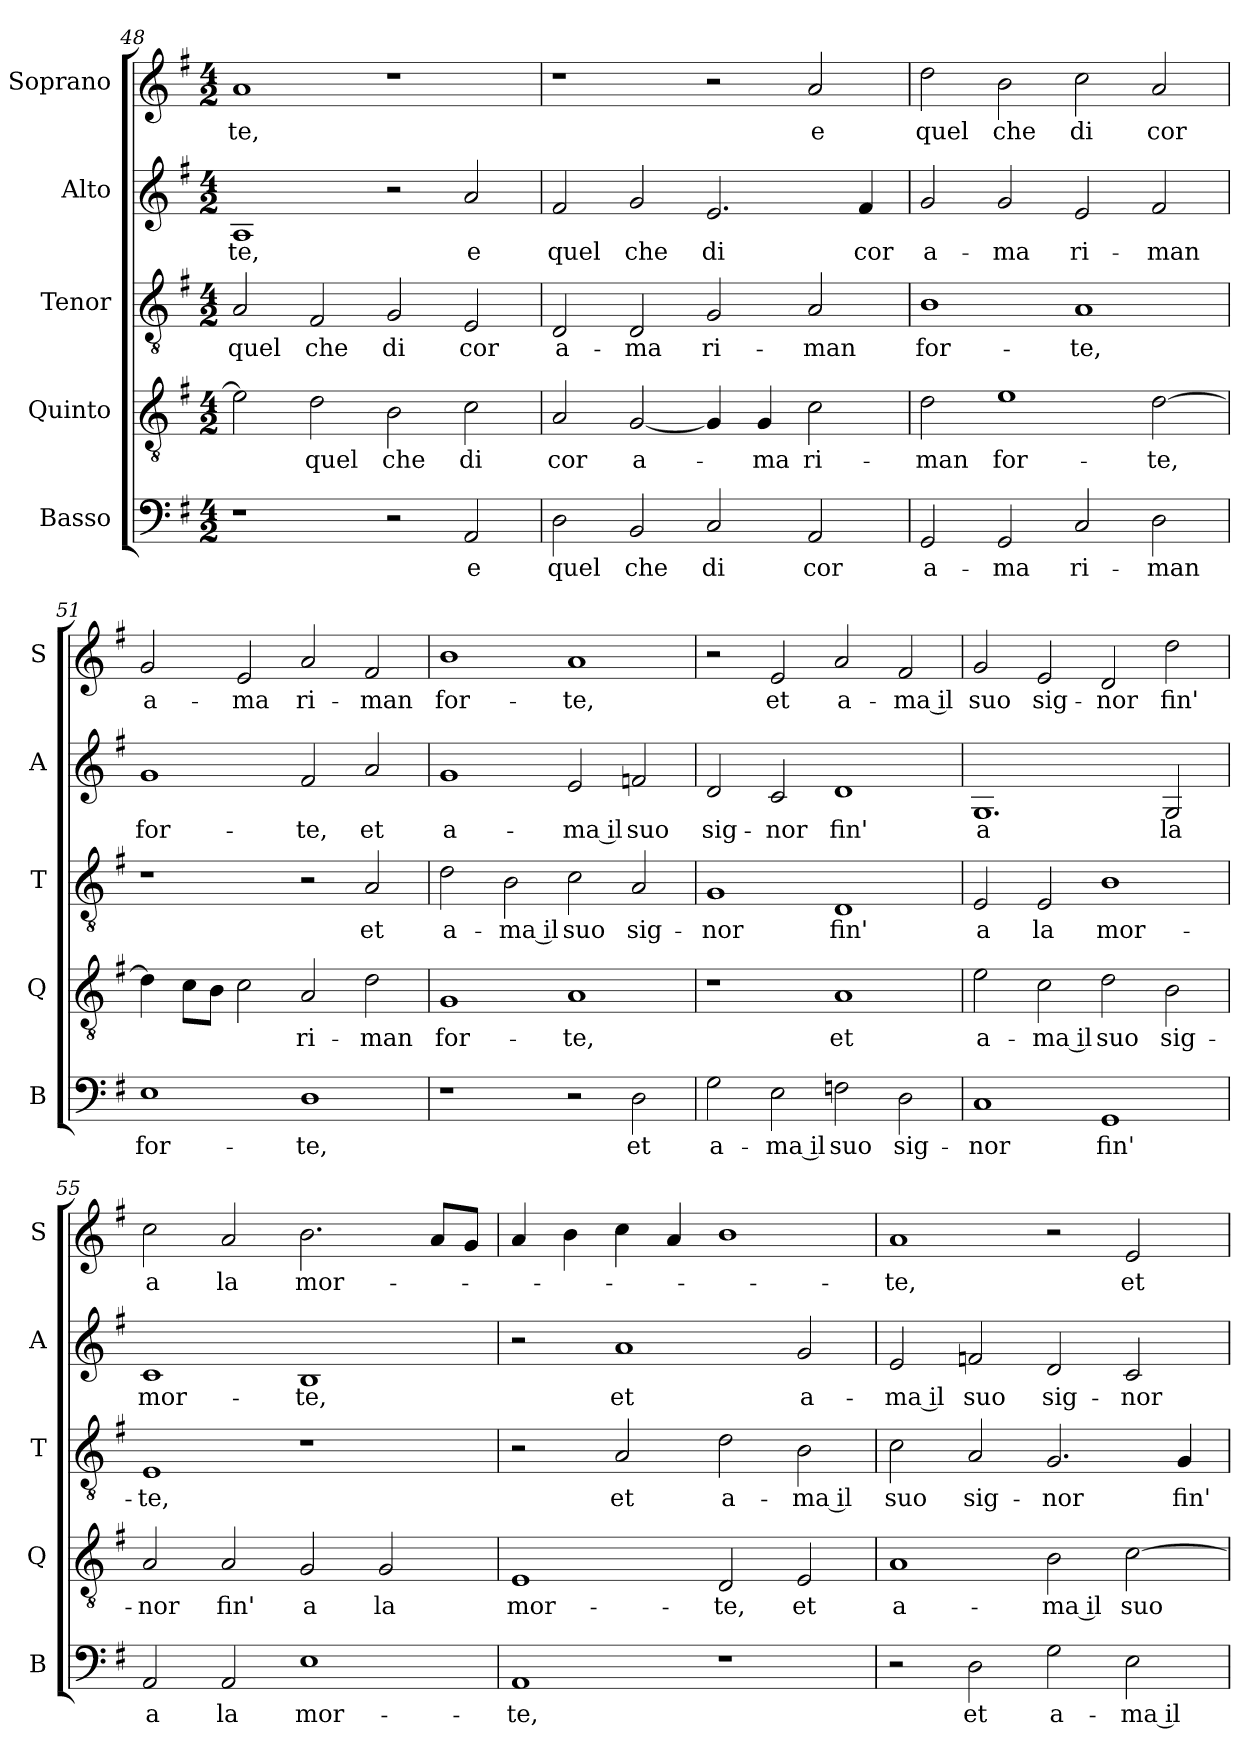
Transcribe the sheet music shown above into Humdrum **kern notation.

**kern	**text	**kern	**text	**kern	**text	**kern	**text	**kern	**text
*part5	*part5	*part4	*part4	*part3	*part3	*part2	*part2	*part1	*part1
*staff5	*staff5	*staff4	*staff4	*staff3	*staff3	*staff2	*staff2	*staff1	*staff1
*I"Basso	*	*I"Quinto	*	*I"Tenor	*	*I"Alto	*	*I"Soprano	*
*I'B	*	*I'Q	*	*I'T	*	*I'A	*	*I'S	*
*clefF4	*	*clefGv2	*	*clefGv2	*	*clefG2	*	*clefG2	*
*k[f#]	*	*k[f#]	*	*k[f#]	*	*k[f#]	*	*k[f#]	*
*G:	*	*G:	*	*G:	*	*G:	*	*G:	*
*M4/2	*	*M4/2	*	*M4/2	*	*M4/2	*	*M4/2	*
=48	=48	=48	=48	=48	=48	=48	=48	=48	=48
!	!	!	!	!	!LO:LY:b	!	!LO:LY:b	!	!LO:LY:b
1r	.	2e\]	.	2A/	quel	1A	-te,	1a	-te,
!	!	!	!LO:LY:b	!	!LO:LY:b	!	!	!	!
.	.	2d\	quel	2F#/	che	.	.	.	.
!	!	!	!LO:LY:b	!	!LO:LY:b	!	!	!	!
2r	.	2B\	che	2G/	di	2r	.	1r	.
!	!LO:LY:b	!	!LO:LY:b	!	!LO:LY:b	!	!LO:LY:b	!	!
2AA/	e	2c\	di	2E/	cor	2a/	e	.	.
!!LO:LB:g=z
=49	=49	=49	=49	=49	=49	=49	=49	=49	=49
!	!LO:LY:b	!	!LO:LY:b	!	!LO:LY:b	!	!LO:LY:b	!	!
2D\	quel	2A/	cor	2D/	a-	2f#/	quel	1r	.
!	!LO:LY:b	!	!LO:LY:b	!	!LO:LY:b	!	!LO:LY:b	!	!
2BB/	che	[2G/	a-	2D/	-ma	2g/	che	.	.
!	!LO:LY:b	!	!	!	!LO:LY:b	!	!LO:LY:b	!	!
2C/	di	4G/]	.	2G/	ri-	2.e/	di	2r	.
!	!	!	!LO:LY:b	!	!	!	!	!	!
.	.	4G/	-ma	.	.	.	.	.	.
!	!LO:LY:b	!	!LO:LY:b	!	!LO:LY:b	!	!	!	!LO:LY:b
2AA/	cor	2c\	ri-	2A/	-man	.	.	2a/	e
!	!	!	!	!	!	!	!LO:LY:b	!	!
.	.	.	.	.	.	4f#/	cor	.	.
=50	=50	=50	=50	=50	=50	=50	=50	=50	=50
!	!LO:LY:b	!	!LO:LY:b	!	!LO:LY:b	!	!LO:LY:b	!	!LO:LY:b
2GG/	a-	2d\	-man	1B	for-	2g/	a-	2dd\	quel
!	!LO:LY:b	!	!LO:LY:b	!	!	!	!LO:LY:b	!	!LO:LY:b
2GG/	-ma	1e	for-	.	.	2g/	-ma	2b\	che
!	!LO:LY:b	!	!	!	!LO:LY:b	!	!LO:LY:b	!	!LO:LY:b
2C/	ri-	.	.	1A	-te,	2e/	ri-	2cc\	di
!	!LO:LY:b	!	!LO:LY:b	!	!	!	!LO:LY:b	!	!LO:LY:b
2D\	-man	[2d\	-te,	.	.	2f#/	-man	2a/	cor
=51	=51	=51	=51	=51	=51	=51	=51	=51	=51
!	!LO:LY:b	!	!	!	!	!	!LO:LY:b	!	!LO:LY:b
1E	for-	4d\]	.	1r	.	1g	for-	2g/	a-
.	.	8c\L	.	.	.	.	.	.	.
.	.	8B\J	.	.	.	.	.	.	.
!	!	!	!	!	!	!	!	!	!LO:LY:b
.	.	2c\	.	.	.	.	.	2e/	-ma
!	!LO:LY:b	!	!LO:LY:b	!	!	!	!LO:LY:b	!	!LO:LY:b
1D	-te,	2A/	ri-	2r	.	2f#/	-te,	2a/	ri-
!	!	!	!LO:LY:b	!	!LO:LY:b	!	!LO:LY:b	!	!LO:LY:b
.	.	2d\	-man	2A/	et	2a/	et	2f#/	-man
!!LO:LB:g=z
=52	=52	=52	=52	=52	=52	=52	=52	=52	=52
!	!	!	!LO:LY:b	!	!LO:LY:b	!	!LO:LY:b	!	!LO:LY:b
1r	.	1G	for-	2d\	a-	1g	a-	1b	for-
!	!	!	!	!	!LO:LY:b	!	!	!	!
.	.	.	.	2B\	-ma il	.	.	.	.
!	!	!	!LO:LY:b	!	!LO:LY:b	!	!LO:LY:b	!	!LO:LY:b
2r	.	1A	-te,	2c\	suo	2e/	-ma il	1a	-te,
!	!LO:LY:b	!	!	!	!LO:LY:b	!	!LO:LY:b	!	!
2D\	et	.	.	2A/	sig-	2fn/	suo	.	.
=53	=53	=53	=53	=53	=53	=53	=53	=53	=53
!	!LO:LY:b	!	!	!	!LO:LY:b	!	!LO:LY:b	!	!
2G\	a-	1r	.	1G	-nor	2d/	sig-	2r	.
!	!LO:LY:b	!	!	!	!	!	!LO:LY:b	!	!LO:LY:b
2E\	-ma il	.	.	.	.	2c/	-nor	2e/	et
!	!LO:LY:b	!	!LO:LY:b	!	!LO:LY:b	!	!LO:LY:b	!	!LO:LY:b
2Fn\	suo	1A	et	1D	fin'	1d	fin'	2a/	a-
!	!LO:LY:b	!	!	!	!	!	!	!	!LO:LY:b
2D\	sig-	.	.	.	.	.	.	2f#/	-ma il
=54	=54	=54	=54	=54	=54	=54	=54	=54	=54
!	!LO:LY:b	!	!LO:LY:b	!	!LO:LY:b	!	!LO:LY:b	!	!LO:LY:b
1C	-nor	2e\	a-	2E/	a	1.G	a	2g/	suo
!	!	!	!LO:LY:b	!	!LO:LY:b	!	!	!	!LO:LY:b
.	.	2c\	-ma il	2E/	la	.	.	2e/	sig-
!	!LO:LY:b	!	!LO:LY:b	!	!LO:LY:b	!	!	!	!LO:LY:b
1GG	fin'	2d\	suo	1B	mor-	.	.	2d/	-nor
!	!	!	!LO:LY:b	!	!	!	!LO:LY:b	!	!LO:LY:b
.	.	2B\	sig-	.	.	2G/	la	2dd\	fin'
!!LO:LB:g=z
=55	=55	=55	=55	=55	=55	=55	=55	=55	=55
!	!LO:LY:b	!	!LO:LY:b	!	!LO:LY:b	!	!LO:LY:b	!	!LO:LY:b
2AA/	a	2A/	-nor	1E	-te,	1c	mor-	2cc\	a
!	!LO:LY:b	!	!LO:LY:b	!	!	!	!	!	!LO:LY:b
2AA/	la	2A/	fin'	.	.	.	.	2a/	la
!	!LO:LY:b	!	!LO:LY:b	!	!	!	!LO:LY:b	!	!LO:LY:b
1E	mor-	2G/	a	1r	.	1B	-te,	2.b\	mor-
!	!	!	!LO:LY:b	!	!	!	!	!	!
.	.	2G/	la	.	.	.	.	.	.
.	.	.	.	.	.	.	.	8a/L	.
.	.	.	.	.	.	.	.	8g/J	.
=56	=56	=56	=56	=56	=56	=56	=56	=56	=56
!	!LO:LY:b	!	!LO:LY:b	!	!	!	!	!	!
1AA	-te,	1E	mor-	2r	.	2r	.	4a/	.
.	.	.	.	.	.	.	.	4b\	.
!	!	!	!	!	!LO:LY:b	!	!LO:LY:b	!	!
.	.	.	.	2A/	et	1a	et	4cc\	.
.	.	.	.	.	.	.	.	4a/	.
!	!	!	!LO:LY:b	!	!LO:LY:b	!	!	!	!
1r	.	2D/	-te,	2d\	a-	.	.	1b	.
!	!	!	!LO:LY:b	!	!LO:LY:b	!	!LO:LY:b	!	!
.	.	2E/	et	2B\	-ma il	2g/	a-	.	.
=57	=57	=57	=57	=57	=57	=57	=57	=57	=57
!	!	!	!LO:LY:b	!	!LO:LY:b	!	!LO:LY:b	!	!LO:LY:b
2r	.	1A	a-	2c\	suo	2e/	-ma il	1a	-te,
!	!LO:LY:b	!	!	!	!LO:LY:b	!	!LO:LY:b	!	!
2D\	et	.	.	2A/	sig-	2fn/	suo	.	.
!	!LO:LY:b	!	!LO:LY:b	!	!LO:LY:b	!	!LO:LY:b	!	!
2G\	a-	2B\	-ma il	2.G/	-nor	2d/	sig-	2r	.
!	!LO:LY:b	!	!LO:LY:b	!	!	!	!LO:LY:b	!	!LO:LY:b
2E\	-ma il	[2c\	suo	.	.	2c/	-nor	2e/	et
!	!	!	!	!	!LO:LY:b	!	!	!	!
.	.	.	.	4G/	fin'	.	.	.	.
=	=	=	=	=	=	=	=	=	=
*-	*-	*-	*-	*-	*-	*-	*-	*-	*-
